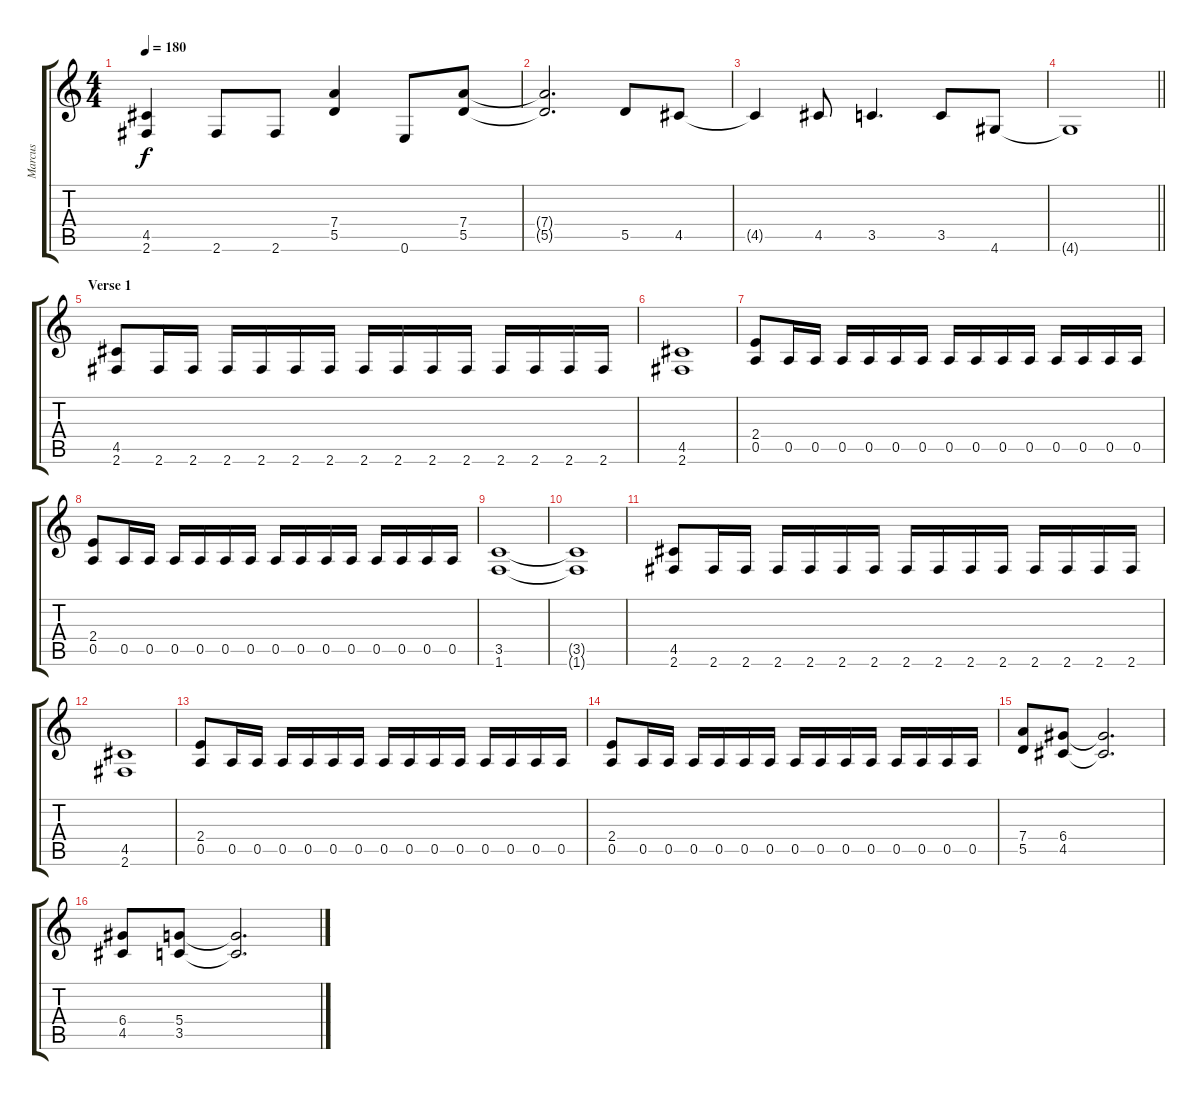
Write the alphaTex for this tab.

\track ("Marcus" "Marcus") {instrument distortionguitar}
\staff {score tabs}
\tuning (E4 B3 G3 D3 A2 E2) {hide}
\ts (4 4)
\tempo 180
\clef g2
\ks c
(4.5 2.6).4{dy f} 2.6.8 2.6.8 (7.4 5.5).4 0.6.8 (7.4 5.5).8 |
(7.4{t} 5.5{t}).2{d} 5.5.8 4.5.8 |
4.5{t}.4 4.5.8 3.5.4{d} 3.5.8 4.6.8 |
\barLineRight lightlight
4.6{t}.1 |
\section ("" "Verse 1")
(4.5 2.6).8 2.6.16 2.6.16 2.6.16 2.6.16 2.6.16 2.6.16 2.6.16 2.6.16 2.6.16 2.6.16 2.6.16 2.6.16 2.6.16 2.6.16 |
(4.5 2.6).1 |
(2.4 0.5).8 0.5.16 0.5.16 0.5.16 0.5.16 0.5.16 0.5.16 0.5.16 0.5.16 0.5.16 0.5.16 0.5.16 0.5.16 0.5.16 0.5.16 |
(2.4 0.5).8 0.5.16 0.5.16 0.5.16 0.5.16 0.5.16 0.5.16 0.5.16 0.5.16 0.5.16 0.5.16 0.5.16 0.5.16 0.5.16 0.5.16 |
(3.5 1.6).1 |
(3.5{t} 1.6{t}).1 |
(4.5 2.6).8 2.6.16 2.6.16 2.6.16 2.6.16 2.6.16 2.6.16 2.6.16 2.6.16 2.6.16 2.6.16 2.6.16 2.6.16 2.6.16 2.6.16 |
(4.5 2.6).1 |
(2.4 0.5).8 0.5.16 0.5.16 0.5.16 0.5.16 0.5.16 0.5.16 0.5.16 0.5.16 0.5.16 0.5.16 0.5.16 0.5.16 0.5.16 0.5.16 |
(2.4 0.5).8 0.5.16 0.5.16 0.5.16 0.5.16 0.5.16 0.5.16 0.5.16 0.5.16 0.5.16 0.5.16 0.5.16 0.5.16 0.5.16 0.5.16 |
(7.4 5.5).8 (6.4 4.5).8 (6.4{t} 4.5{t}).2{d} |
(6.4 4.5).8 (5.4 3.5).8 (5.4{t} 3.5{t}).2{d}
